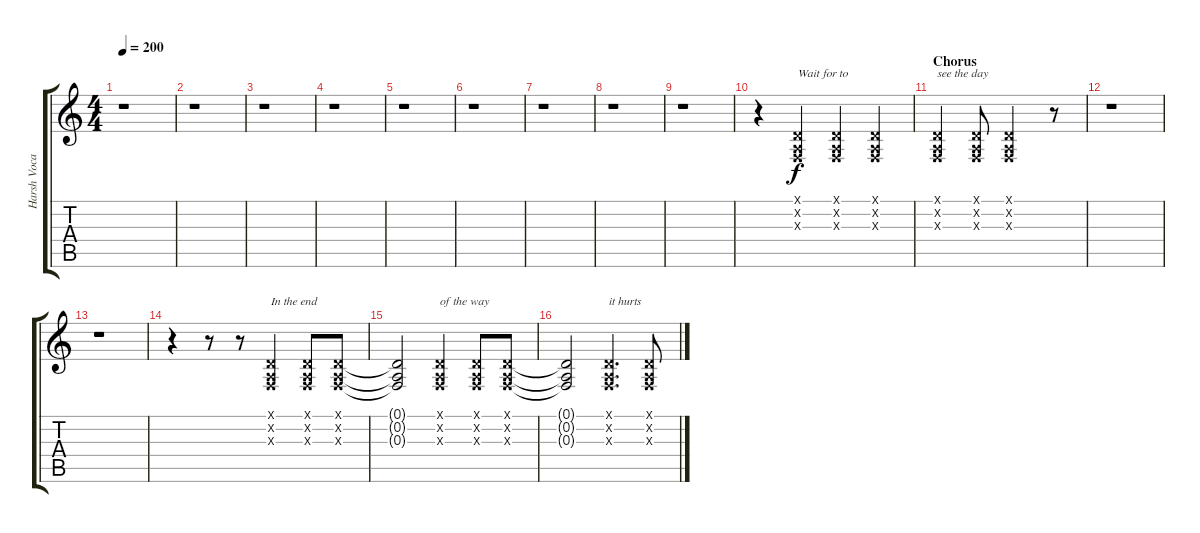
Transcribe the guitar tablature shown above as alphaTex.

\track ("Harsh Vocals (Petri)" "Harsh Voca") {instrument timpani}
\staff {score tabs}
\tuning (D4 A3 F3 C3 G2 D2) {hide}
\ts (4 4)
\tempo 200
\clef g2
\ks c
r.1{dy f} |
r.1 |
r.1 |
r.1 |
r.1 |
r.1 |
r.1 |
r.1 |
r.1 |
r.4 (0.1{x} 0.2{x} 0.3{x}).4{txt "Wait for to"} (0.1{x} 0.2{x} 0.3{x}).4 (0.1{x} 0.2{x} 0.3{x}).4 |
\section ("" "Chorus")
(0.1{x} 0.2{x} 0.3{x}).4{txt "see the day"} (0.1{x} 0.2{x} 0.3{x}).8 (0.1{x} 0.2{x} 0.3{x}).2 r.8 |
r.1 |
r.1 |
r.4 r.8 r.8 (0.1{x} 0.2{x} 0.3{x}).4{txt "In the end"} (0.1{x} 0.2{x} 0.3{x}).8 (0.1{x} 0.2{x} 0.3{x}).8 |
(0.1{t} 0.2{t} 0.3{t}).2 (0.1{x} 0.2{x} 0.3{x}).4{txt "of the way"} (0.1{x} 0.2{x} 0.3{x}).8 (0.1{x} 0.2{x} 0.3{x}).8 |
(0.1{t} 0.2{t} 0.3{t}).2 (0.1{x} 0.2{x} 0.3{x}).4{d txt "it hurts"} (0.1{x} 0.2{x} 0.3{x}).8
